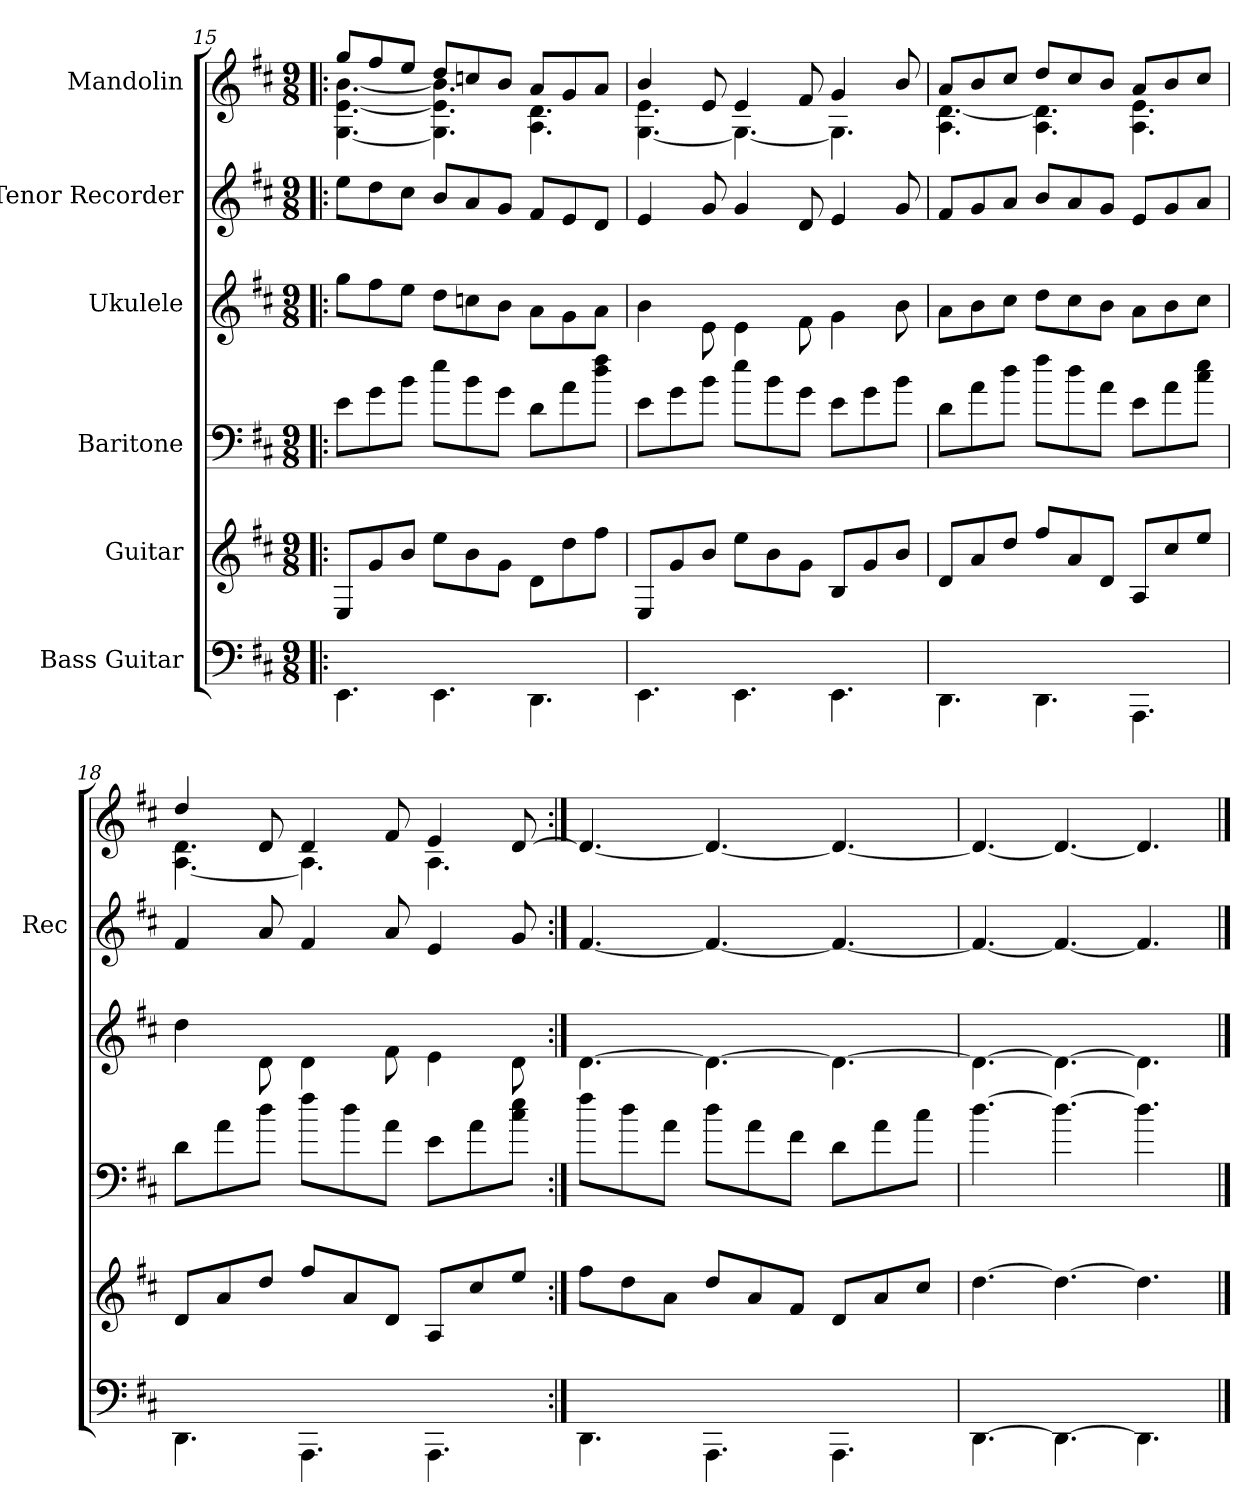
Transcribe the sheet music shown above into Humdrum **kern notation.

**kern	**kern	**kern	**kern	**kern	**kern
*part6	*part5	*part4	*part3	*part2	*part1
*staff6	*staff5	*staff4	*staff3	*staff2	*staff1
*I"Bass Guitar	*I"Guitar	*I"Baritone	*I"Ukulele	*I"Tenor Recorder	*I"Mandolin
*	*	*	*	*I'Rec	*
!!LO:LB:g=z
*	*clefG2	*	*	*clefG2	*clefG2
*	*ITrd7c12	*ITrd7c12	*	*	*
*k[f#c#]	*k[f#c#]	*k[f#c#]	*k[f#c#]	*k[f#c#]	*k[f#c#]
*D:	*D:	*D:	*D:	*D:	*D:
*M9/8	*M9/8	*M9/8	*M9/8	*M9/8	*M9/8
=15!|:	=15!|:	=15!|:	=15!|:	=15!|:	=15!|:
*^	*	*	*	*	*^
1ryy	4.EE\	8EEi/L	8Ei\L	8ggj\L	8eeZ\L	8ggV/L	[4.G\ [4.e\ [4.b\
.	.	8Gi/	8Gi\	8ff#j\	8ddZ\	8ff#V/	.
.	.	8Bi/J	8Bi\J	8eej\J	8cc#Z\J	8eeV/J	.
.	4.EE\	8ei\L	8ei\L	8ddj\L	8bZ/L	8ddV/L	4.G\] 4.e\] 4.b\]
.	.	8Bi\	8Bi\	8ccj\	8aZ/	8ccnV/	.
.	.	8Gi\J	8Gi\J	8bj\J	8gZ/J	8bV/J	.
.	4.DD\	8Di\L	8Di\L	8aj\L	8f#Z/L	8aV/L	4.A\ 4.d\
.	.	8di\	8Ai\	8gj\	8eZ/	8gV/	.
8ryy	.	8f#i\J	8di\ 8f#i\J	8aj\J	8dZ/J	8aV/J	.
=16	=16	=16	=16	=16	=16	=16	=16
1ryy	4.EE\	8EEi/L	8Ei\L	4bj\	4eZ/	4bV/	[4.G\ 4.e\
.	.	8Gi/	8Gi\	.	.	.	.
.	.	8Bi/J	8Bi\J	8ej\	8gZ/	8eV/	.
.	4.EE\	8ei\L	8ei\L	4ej\	4gZ/	4eV/	4.G\_
.	.	8Bi\	8Bi\	.	.	.	.
.	.	8Gi\J	8Gi\J	8f#j\	8dZ/	8f#V/	.
.	4.EE\	8BBi/L	8Ei\L	4gj\	4eZ/	4gV/	4.G\]
.	.	8Gi/	8Gi\	.	.	.	.
8ryy	.	8Bi/J	8Bi\J	8bj\	8gZ/	8bV/	.
=17	=17	=17	=17	=17	=17	=17	=17
1ryy	4.DD\	8Di/L	8Di\L	8aj\L	8f#Z/L	8aV/L	4.A\ [4.d\
.	.	8Ai/	8Ai\	8bj\	8gZ/	8bV/	.
.	.	8di/J	8di\J	8cc#j\J	8aZ/J	8cc#V/J	.
.	4.DD\	8f#i/L	8f#i\L	8ddj\L	8bZ/L	8ddV/L	4.A\ 4.d\]
.	.	8Ai/	8di\	8cc#j\	8aZ/	8cc#V/	.
.	.	8Di/J	8Ai\J	8bj\J	8gZ/J	8bV/J	.
.	4.AAA\	8AAi/L	8Ei\L	8aj\L	8eZ/L	8aV/L	4.A\ 4.e\
.	.	8c#i/	8Ai\	8bj\	8gZ/	8bV/	.
8ryy	.	8ei/J	8c#i\ 8ei\J	8cc#j\J	8aZ/J	8cc#V/J	.
*v	*v	*	*	*	*	*	*
!!LO:PB:g=z	!!
=18	=18	=18	=18	=18	=18	=18
4.DD\	8Di/L	8Di\L	4ddj\	4f#Z/	4ddV/	[4.A\ 4.d\
.	8Ai/	8Ai\	.	.	.	.
.	8di/J	8di\J	8dj\	8aZ/	8dV/	.
4.AAA\	8f#i/L	8f#i\L	4dj\	4f#Z/	4dV/	4.A\]
.	8Ai/	8di\	.	.	.	.
.	8Di/J	8Ai\J	8f#j\	8aZ/	8f#V/	.
4.AAA\	8AAi/L	8Ei\L	4ej\	4eZ/	4eV/	4.A\
.	8c#i/	8Ai\	.	.	.	.
.	8ei/J	8c#i\ 8ei\J	8dj\	8g/	[8dV/	.
*	*	*	*	*	*v	*v
=19:|!	=19:|!	=19:|!	=19:|!	=19:|!	=19:|!
4.DD\	8f#\L	8f#\L	[4.d\	[4.f#Z/	4.d/_
.	8d\	8d\	.	.	.
.	8A\J	8A\J	.	.	.
4.AAA\	8d/L	8d\L	4.d\_	4.f#Z/_	4.d/_
.	8A/	8A\	.	.	.
.	8F#/J	8F#\J	.	.	.
4.AAA\	8D/L	8D\L	4.d\_	4.f#/_	4.d/_
.	8A/	8A\	.	.	.
.	8c#/J	8c#\J	.	.	.
=20	=20	=20	=20	=20	=20
[4.DD\	[4.d\	[4.d\	4.d\_	4.f#/_	4.d/_
4.DD\_	4.d\_	4.d\_	4.d\_	4.f#/_	4.d/_
4.DD\]	4.d\]	4.d\]	4.d\]	4.f#/]	4.d/]
==	==	==	==	==	==
*-	*-	*-	*-	*-	*-
